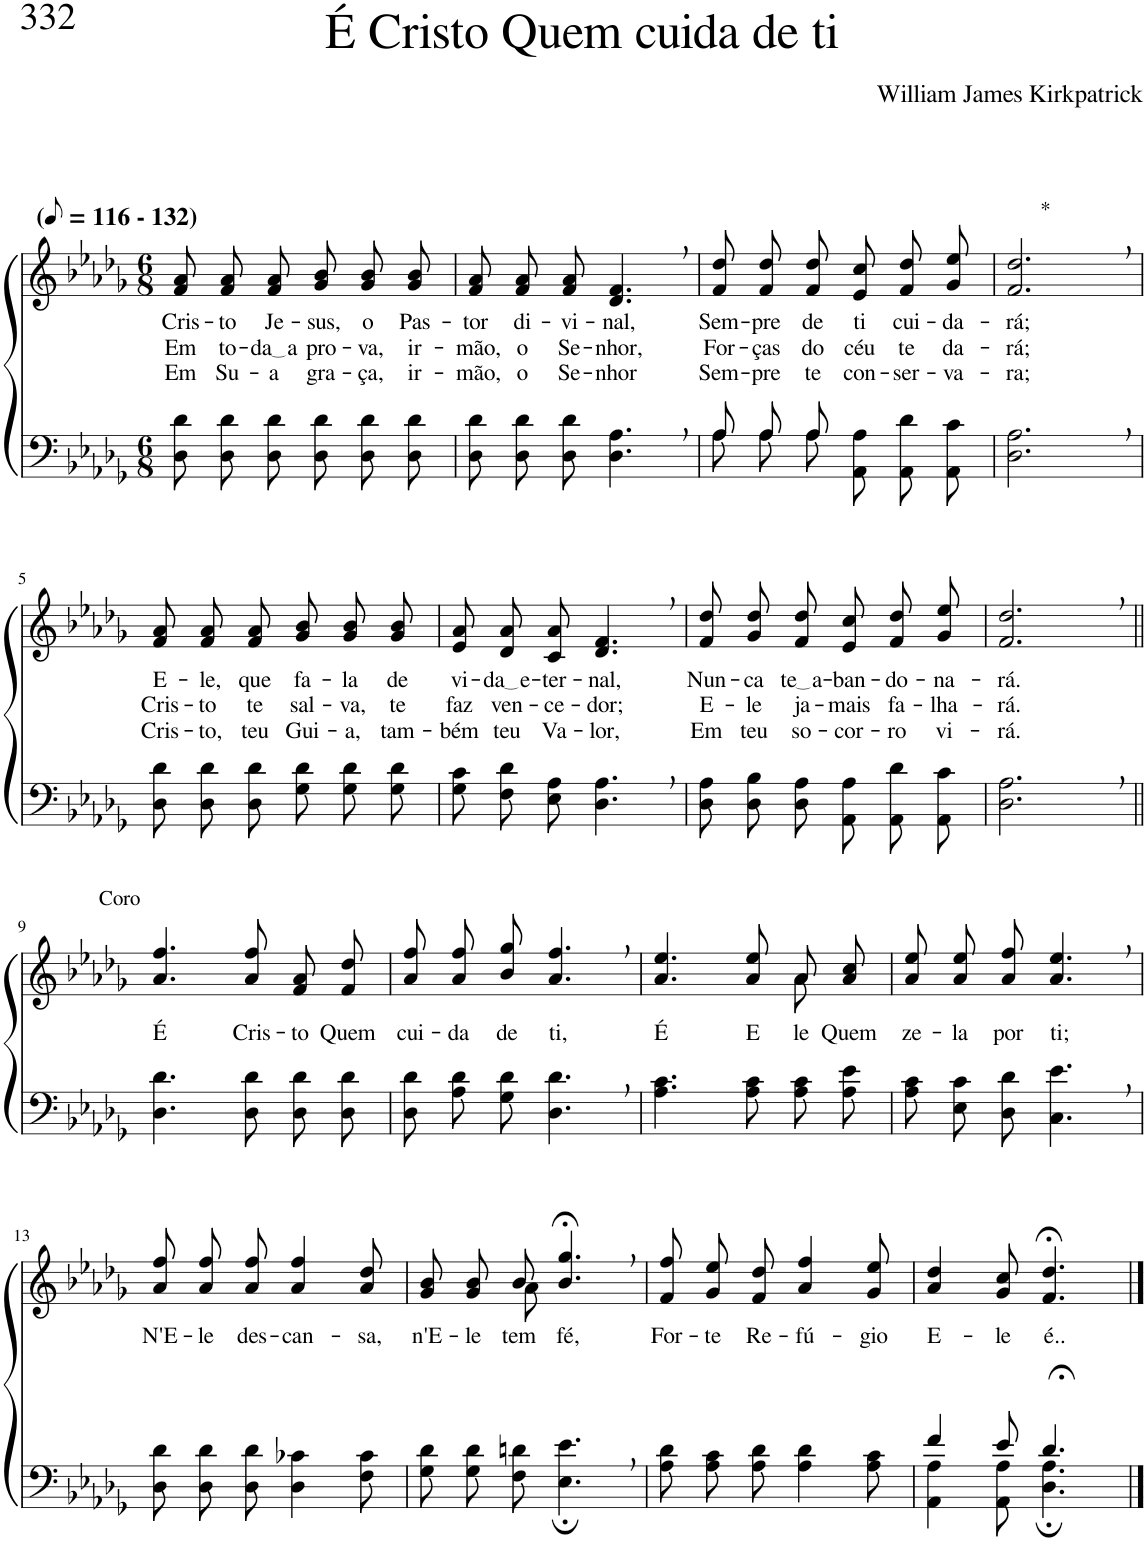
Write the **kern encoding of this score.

**kern	**kern	**text	**text	**text
*part2	*part1	*part1	*part1	*part1
*staff2	*staff1	*staff1	*staff1	*staff1
*I"Parte III e IV	*I"Parte I e II	*	*	*
*clefF4	*clefG2	*	*	*
*Trd2c3	*Trd2c3	*	*	*
*k[b-e-a-d-g-]	*k[b-e-a-d-g-]	*	*	*
*M6/8	*M6/8	*	*	*
*MM58	*MM58	*	*	*
=1	=1	=1	=1	=1
!	!LO:TX:a:B:t=(	!	!	!
!	!LO:TX:a:B:t=- 132)	!	!	!
!	!	!LO:LY:b	!LO:LY:b	!LO:LY:b
8D-\ 8d-\L	8f/ 8a-/L	Cris-	Em	Em
!	!	!LO:LY:b	!LO:LY:b	!LO:LY:b
8D-\ 8d-\	8f/ 8a-/	-to	to-	Su-
!	!	!LO:LY:b	!LO:LY:b	!LO:LY:b
8D-\ 8d-\J	8f/ 8a-/J	Je-	da a	-a
!	!	!LO:LY:b	!LO:LY:b	!LO:LY:b
8D-\ 8d-\L	8g-/ 8b-/L	-sus,	pro-	gra-
!	!	!LO:LY:b	!LO:LY:b	!LO:LY:b
8D-\ 8d-\	8g-/ 8b-/	o	-va,	-ça,
!	!	!LO:LY:b	!LO:LY:b	!LO:LY:b
8D-\ 8d-\J	8g-/ 8b-/J	Pas-	ir-	ir-
=2	=2	=2	=2	=2
!	!	!LO:LY:b	!LO:LY:b	!LO:LY:b
8D-\ 8d-\L	8f/ 8a-/L	-tor	-mão,	-mão,
!	!	!LO:LY:b	!LO:LY:b	!LO:LY:b
8D-\ 8d-\	8f/ 8a-/	di-	o	o
!	!	!LO:LY:b	!LO:LY:b	!LO:LY:b
8D-\ 8d-\J	8f/ 8a-/J	-vi-	Se-	Se-
!	!	!LO:LY:b	!LO:LY:b	!LO:LY:b
4.D-\, 4.A-\,	4.d-/, 4.f/,	-nal,	-nhor,	-nhor
=3	=3	=3	=3	=3
*^	*	*	*	*
!	!	!	!LO:LY:b	!LO:LY:b	!LO:LY:b
8A-/L	8A-\L	8f/ 8dd-/L	Sem-	For-	Sem-
!	!	!	!LO:LY:b	!LO:LY:b	!LO:LY:b
8A-/	8A-\	8f/ 8dd-/	-pre	-ças	-pre
!	!	!	!LO:LY:b	!LO:LY:b	!LO:LY:b
8A-/J	8A-\J	8f/ 8dd-/J	de	do	te
!	!	!	!LO:LY:b	!LO:LY:b	!LO:LY:b
4.ryy	8AA-\ 8A-\L	8e-/ 8cc/L	ti	céu	con-
!	!	!	!LO:LY:b	!LO:LY:b	!LO:LY:b
.	8AA-\ 8d-\	8f/ 8dd-/	cui-	te	-ser-
!	!	!	!LO:LY:b	!LO:LY:b	!LO:LY:b
.	8AA-\ 8c\J	8g-/ 8ee-/J	-da-	da-	-va-
=4	=4	=4	=4	=4	=4
!	!	!LO:TX:a:t=*	!	!	!
!	!	!	!LO:LY:b	!LO:LY:b	!LO:LY:b
*v	*v	*	*	*	*
2.D-\, 2.A-\,	2.f/, 2.dd-/,	-rá;	-rá;	-ra;
!!LO:LB:g=z
=5	=5	=5	=5	=5
!	!	!LO:LY:b	!LO:LY:b	!LO:LY:b
8D-\ 8d-\L	8f/ 8a-/L	E-	Cris-	Cris-
!	!	!LO:LY:b	!LO:LY:b	!LO:LY:b
8D-\ 8d-\	8f/ 8a-/	-le,	-to	-to,
!	!	!LO:LY:b	!LO:LY:b	!LO:LY:b
8D-\ 8d-\J	8f/ 8a-/J	que	te	teu
!	!	!LO:LY:b	!LO:LY:b	!LO:LY:b
8G-\ 8d-\L	8g-/ 8b-/L	fa-	sal-	Gui-
!	!	!LO:LY:b	!LO:LY:b	!LO:LY:b
8G-\ 8d-\	8g-/ 8b-/	-la	-va,	-a,
!	!	!LO:LY:b	!LO:LY:b	!LO:LY:b
8G-\ 8d-\J	8g-/ 8b-/J	de	te	tam-
=6	=6	=6	=6	=6
!	!	!LO:LY:b	!LO:LY:b	!LO:LY:b
8G-\ 8c\L	8e-/ 8a-/L	vi-	faz	-bém
!	!	!LO:LY:b	!LO:LY:b	!LO:LY:b
8F\ 8d-\	8d-/ 8a-/	da e	ven-	teu
!	!	!LO:LY:b	!LO:LY:b	!LO:LY:b
8E-\ 8A-\J	8c/ 8a-/J	-ter-	-ce-	Va-
!	!	!LO:LY:b	!LO:LY:b	!LO:LY:b
4.D-\, 4.A-\,	4.d-/, 4.f/,	-nal,	-dor;	-lor,
=7	=7	=7	=7	=7
!	!	!LO:LY:b	!LO:LY:b	!LO:LY:b
8D-\ 8A-\L	8f/ 8dd-/L	Nun-	E-	Em
!	!	!LO:LY:b	!LO:LY:b	!LO:LY:b
8D-\ 8B-\	8g-/ 8dd-/	-ca	-le	teu
!	!	!LO:LY:b	!LO:LY:b	!LO:LY:b
8D-\ 8A-\J	8f/ 8dd-/J	te a	ja-	so-
!	!	!LO:LY:b	!LO:LY:b	!LO:LY:b
8AA-\ 8A-\L	8e-/ 8cc/L	-ban-	-mais	-cor-
!	!	!LO:LY:b	!LO:LY:b	!LO:LY:b
8AA-\ 8d-\	8f/ 8dd-/	-do-	fa-	-ro
!	!	!LO:LY:b	!LO:LY:b	!LO:LY:b
8AA-\ 8c\J	8g-/ 8ee-/J	-na-	-lha-	vi-
=8	=8	=8	=8	=8
!	!	!LO:LY:b	!LO:LY:b	!LO:LY:b
2.D-\, 2.A-\,	2.f/, 2.dd-/,	-rá.	-rá.	-rá.
!!LO:LB:g=z
=9||	=9||	=9||	=9||	=9||
!	!LO:TX:a:t=Coro	!	!	!
!	!	!LO:LY:b	!	!
4.D-\ 4.d-\	4.a-/ 4.ff/	É	.	.
!	!	!LO:LY:b	!	!
8D-\ 8d-\L	8a-\ 8ff\L	Cris-	.	.
!	!	!LO:LY:b	!	!
8D-\ 8d-\	8f\ 8a-\	-to	.	.
!	!	!LO:LY:b	!	!
8D-\ 8d-\J	8f\ 8dd-\J	Quem	.	.
=10	=10	=10	=10	=10
!	!	!LO:LY:b	!	!
8D-\ 8d-\L	8a-\ 8ff\L	cui-	.	.
!	!	!LO:LY:b	!	!
8A-\ 8d-\	8a-\ 8ff\	-da	.	.
!	!	!LO:LY:b	!	!
8G-\ 8d-\J	8b-\ 8gg-\J	de	.	.
!	!	!LO:LY:b	!	!
4.D-\, 4.d-\,	4.a-/, 4.ff/,	ti,	.	.
=11	=11	=11	=11	=11
!	!	!LO:LY:b	!	!
*	*^	*	*	*
4.A-\ 4.c\	4.a-/ 4.ee-/	2ryy	É	.	.
!	!	!	!LO:LY:b	!	!
8A-\ 8c\L	8a-\ 8ee-\L	.	E-	.	.
!	!	!	!LO:LY:b	!	!
8A-\ 8c\	8a-\	8a-\	-le	.	.
!	!	!	!LO:LY:b	!	!
8A-\ 8e-\J	8a-\ 8cc\J	8ryy	Quem	.	.
=12	=12	=12	=12	=12	=12
!	!	!	!LO:LY:b	!	!
*	*v	*v	*	*	*
8A-\ 8c\L	8a-\ 8ee-\L	ze-	.	.
!	!	!LO:LY:b	!	!
8E-\ 8c\	8a-\ 8ee-\	-la	.	.
!	!	!LO:LY:b	!	!
8D-\ 8d-\J	8a-\ 8ff\J	por	.	.
!	!	!LO:LY:b	!	!
4.C\, 4.e-\,	4.a-/, 4.ee-/,	ti;	.	.
!!LO:LB:g=z
=13	=13	=13	=13	=13
!	!	!LO:LY:b	!	!
8D-\ 8d-\L	8a-\ 8ff\L	N'E-	.	.
!	!	!LO:LY:b	!	!
8D-\ 8d-\	8a-\ 8ff\	-le	.	.
!	!	!LO:LY:b	!	!
8D-\ 8d-\J	8a-\ 8ff\J	des-	.	.
!	!	!LO:LY:b	!	!
4D-\ 4c-X\	4a-/ 4ff/	-can-	.	.
!	!	!LO:LY:b	!	!
8F\ 8c-\	8a-/ 8dd-/	-sa,	.	.
=14	=14	=14	=14	=14
!	!	!LO:LY:b	!	!
*	*^	*	*	*
8G-\ 8d-\L	8g-/ 8b-/L	4ryy	n'E-	.	.
!	!	!	!LO:LY:b	!	!
8G-\ 8d-\	8g-/ 8b-/	.	-le	.	.
!	!	!	!LO:LY:b	!	!
8F\ 8dn\J	8b-/J	8a-\	tem	.	.
!	!	!	!LO:LY:b	!	!
4.E-\;, 4.e-\;,	4.b-/;<, 4.gg-/;<,	4.ryy	fé,	.	.
=15	=15	=15	=15	=15	=15
!	!	!	!LO:LY:b	!	!
*	*v	*v	*	*	*
8A-\ 8d-\L	8f/ 8ff/L	For-	.	.
!	!	!LO:LY:b	!	!
8A-\ 8c\	8g-/ 8ee-/	-te	.	.
!	!	!LO:LY:b	!	!
8A-\ 8d-\J	8f/ 8dd-/J	Re-	.	.
!	!	!LO:LY:b	!	!
4A-\ 4d-\	4a-/ 4ff/	-fú-	.	.
!	!	!LO:LY:b	!	!
8A-\ 8c\	8g-/ 8ee-/	-gio	.	.
=16	=16	=16	=16	=16
*^	*	*	*	*
!	!	!	!LO:LY:b	!	!
4f/	4AA-\ 4A-\	4a-/ 4dd-/	E-	.	.
!	!	!	!LO:LY:b	!	!
8e-/	8AA-\ 8A-\	8g-/ 8cc/	-le	.	.
!	!	!	!LO:LY:b	!	!
4.d-;</	4.D-\; 4.A-\;	4.f/;< 4.dd-/;<	é..	.	.
*v	*v	*	*	*	*
==	==	==	==	==
*-	*-	*-	*-	*-
